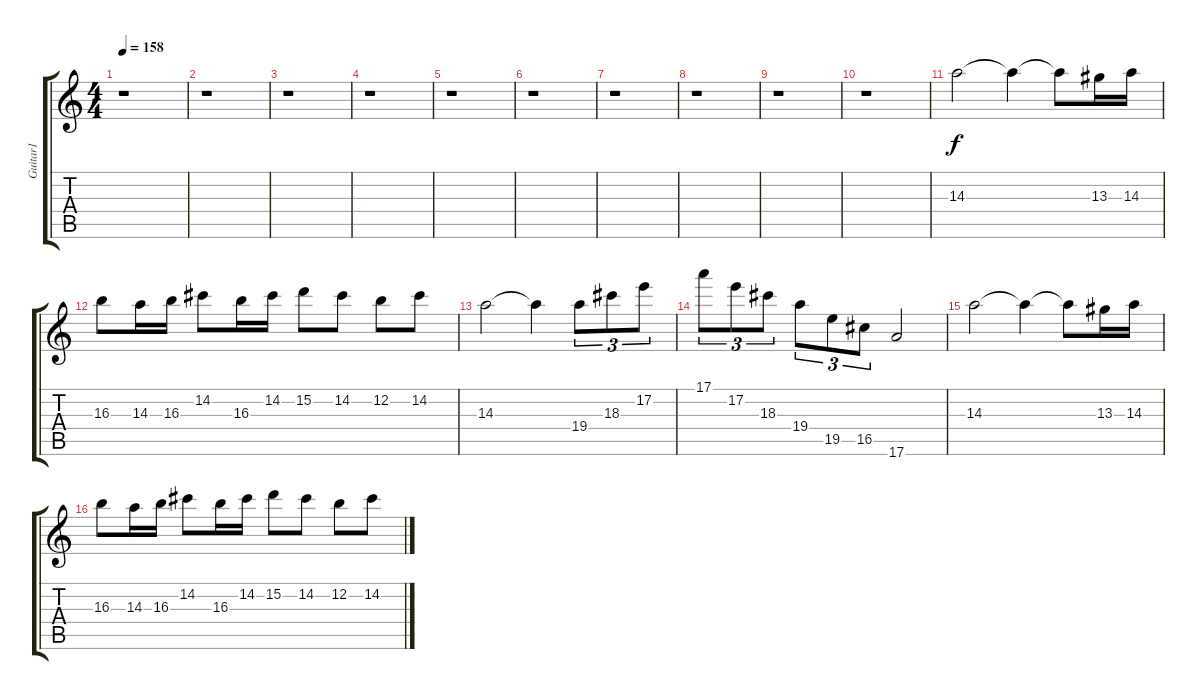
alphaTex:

\track ("Guitar1" "Guitar1") {instrument distortionguitar}
\staff {score tabs}
\tuning (E4 B3 G3 D3 A2 E2) {hide}
\ts (4 4)
\tempo 158
\clef g2
\ks c
r.1{dy f} |
r.1 |
r.1 |
r.1 |
r.1 |
r.1 |
r.1 |
r.1 |
r.1 |
r.1 |
14.3.2 14.3{t}.4 14.3{t}.8 13.3.16 14.3.16 |
16.3.8 14.3.16 16.3.16 14.2.8 16.3.16 14.2.16 15.2.8 14.2.8 12.2.8 14.2.8 |
14.3.2 14.3{t}.4 19.4.8{tu (3 2)} 18.3.8{tu (3 2)} 17.2.8{tu (3 2)} |
17.1.8{tu (3 2)} 17.2.8{tu (3 2)} 18.3.8{tu (3 2)} 19.4.8{tu (3 2)} 19.5.8{tu (3 2)} 16.5.8{tu (3 2)} 17.6.2 |
14.3.2 14.3{t}.4 14.3{t}.8 13.3.16 14.3.16 |
16.3.8 14.3.16 16.3.16 14.2.8 16.3.16 14.2.16 15.2.8 14.2.8 12.2.8 14.2.8
